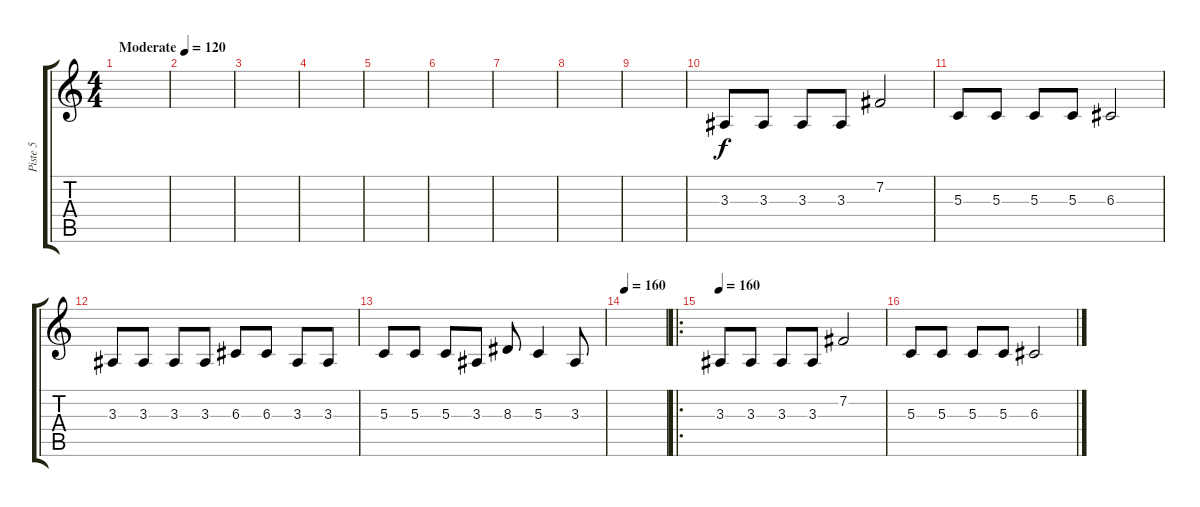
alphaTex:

\track ("Piste 5" "Piste 5") {instrument lead6voice}
\staff {score tabs}
\tuning (E4 B3 G3 D3 A2 E2) {hide}
\ts (4 4)
\tempo (120 "Moderate")
\clef g2
\ks c
|
|
|
|
|
|
|
|
|
3.3.8 3.3.8 3.3.8 3.3.8 7.2.2 |
5.3.8 5.3.8 5.3.8 5.3.8 6.3.2 |
3.3.8 3.3.8 3.3.8 3.3.8 6.3.8 6.3.8 3.3.8 3.3.8 |
5.3.8 5.3.8 5.3.8 3.3.8 8.3.8 5.3.4 3.3.8 |
\tempo 160
|
\ro
\tempo 160
3.3.8 3.3.8 3.3.8 3.3.8 7.2.2 |
5.3.8 5.3.8 5.3.8 5.3.8 6.3.2
